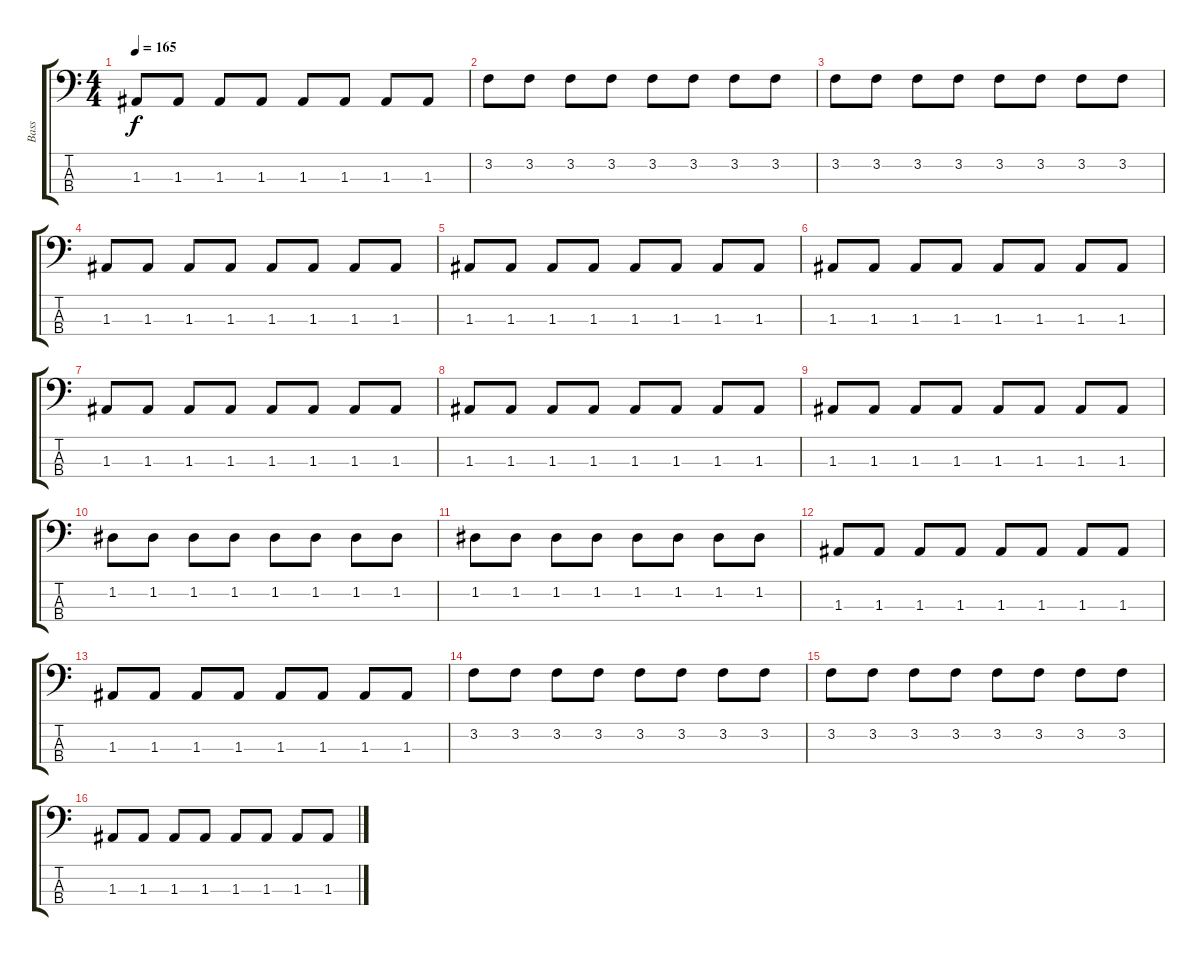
\track ("Bass" "Bass") {instrument electricbasspick}
\staff {score tabs}
\tuning (G2 D2 A1 E1) {hide}
\ts (4 4)
\tempo 165
\clef f4
\ks c
1.3.8{dy f} 1.3.8 1.3.8 1.3.8 1.3.8 1.3.8 1.3.8 1.3.8 |
3.2.8 3.2.8 3.2.8 3.2.8 3.2.8 3.2.8 3.2.8 3.2.8 |
3.2.8 3.2.8 3.2.8 3.2.8 3.2.8 3.2.8 3.2.8 3.2.8 |
1.3.8 1.3.8 1.3.8 1.3.8 1.3.8 1.3.8 1.3.8 1.3.8 |
1.3.8 1.3.8 1.3.8 1.3.8 1.3.8 1.3.8 1.3.8 1.3.8 |
1.3.8 1.3.8 1.3.8 1.3.8 1.3.8 1.3.8 1.3.8 1.3.8 |
1.3.8 1.3.8 1.3.8 1.3.8 1.3.8 1.3.8 1.3.8 1.3.8 |
1.3.8 1.3.8 1.3.8 1.3.8 1.3.8 1.3.8 1.3.8 1.3.8 |
1.3.8 1.3.8 1.3.8 1.3.8 1.3.8 1.3.8 1.3.8 1.3.8 |
1.2.8 1.2.8 1.2.8 1.2.8 1.2.8 1.2.8 1.2.8 1.2.8 |
1.2.8 1.2.8 1.2.8 1.2.8 1.2.8 1.2.8 1.2.8 1.2.8 |
1.3.8 1.3.8 1.3.8 1.3.8 1.3.8 1.3.8 1.3.8 1.3.8 |
1.3.8 1.3.8 1.3.8 1.3.8 1.3.8 1.3.8 1.3.8 1.3.8 |
3.2.8 3.2.8 3.2.8 3.2.8 3.2.8 3.2.8 3.2.8 3.2.8 |
3.2.8 3.2.8 3.2.8 3.2.8 3.2.8 3.2.8 3.2.8 3.2.8 |
1.3.8 1.3.8 1.3.8 1.3.8 1.3.8 1.3.8 1.3.8 1.3.8
